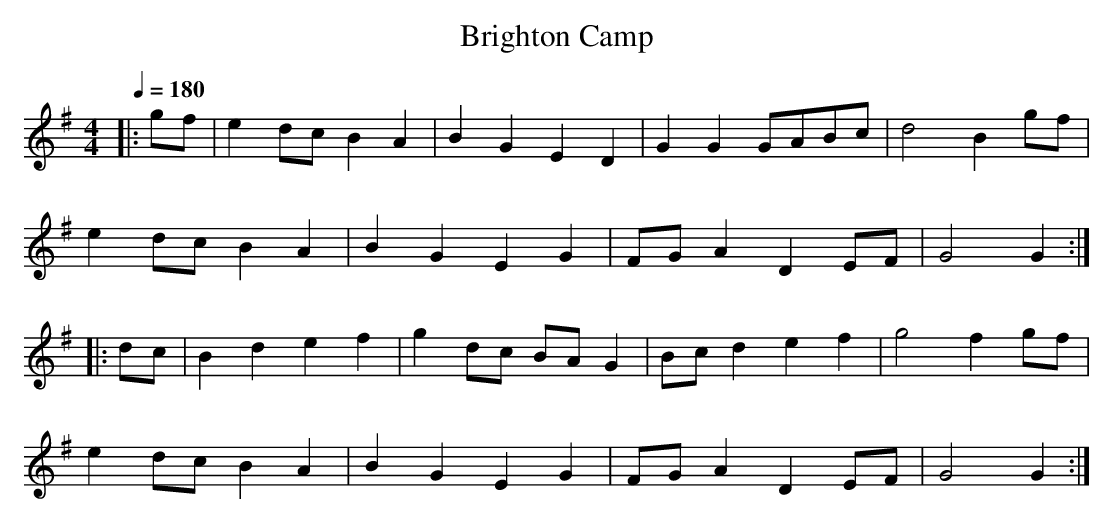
X:1
T:Brighton Camp
M:4/4
L:1/8
Q:1/4=180
K:G
|:gf|e2dc B2A2|B2G2E2D2|G2G2GABc|d4B2gf|
e2dc B2A2|B2G2E2G2|FG A2D2EF|G4G2:|
|:dc|B2d2e2f2|g2dc BA G2|Bc d2e2f2|g4f2gf|
e2dc B2A2|B2G2E2G2|FG A2D2EF|G4G2:|]
